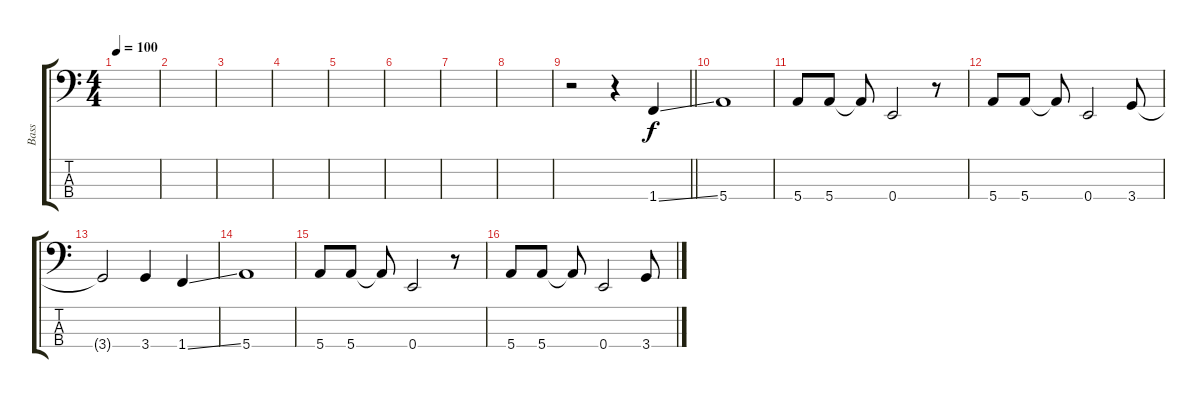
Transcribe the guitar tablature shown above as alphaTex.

\track ("Bass" "Bass") {instrument electricbassfinger}
\staff {score tabs}
\tuning (G2 D2 A1 E1) {hide}
\ts (4 4)
\tempo 100
\clef f4
\ks c
|
|
|
|
|
|
|
|
\barLineRight lightlight
r.2 r.4 1.4{ss}.4 |
5.4.1 |
5.4.8 5.4.8 5.4{t}.8 0.4.2 r.8 |
5.4.8 5.4.8 5.4{t}.8 0.4.2 3.4.8 |
3.4{t}.2 3.4.4 1.4{ss}.4 |
5.4.1 |
5.4.8 5.4.8 5.4{t}.8 0.4.2 r.8 |
5.4.8 5.4.8 5.4{t}.8 0.4.2 3.4.8
